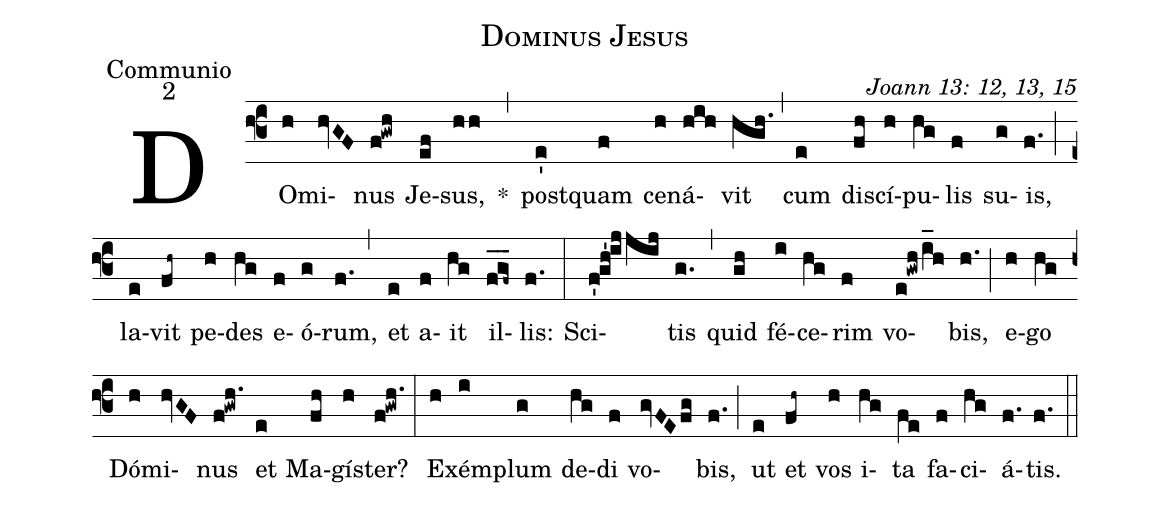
name: Dominus Jesus;
office-part: Communio;
mode: 2;
commentary: Joann 13: 12, 13, 15;
%%
(f3) DO(h)mi(hvGF)nus(f!gwh) Je(ef)sus,(hh) *(,) post(e')quam(f) ce(h)ná(hih)vit(hgh.) (,) cum(e) di(fh)scí(h)pu(hg)lis(f) su(g)is,(f.) (;) la(e)vit(fh~) pe(h)des(hg) e(f)ó(g)rum,(f.) (,) et(e) a(f)it(hg) il(f_g_f~_)lis:(f.) (:)
Sci(f'!gh'!ijjij)tis(g.) (,) quid(gh) fé(i)ce(hg)rim(f) vo(e!gwh/i_h)bis,(h.) (;) e(h)go(hg) Dó(h)mi(hvGF)nus(f!gwh.) et(e) Ma(fh)gís(h)ter?(f!gwh.) (:)
Ex(h)ém(i)plum(g) de(hg)di(f) vo(gvFEfg)bis,(f.) (;) ut(e) et(fh~) vos(h) i(hg)ta(fe) fa(f)ci(hg)á(f.)tis.(f.) (::)
